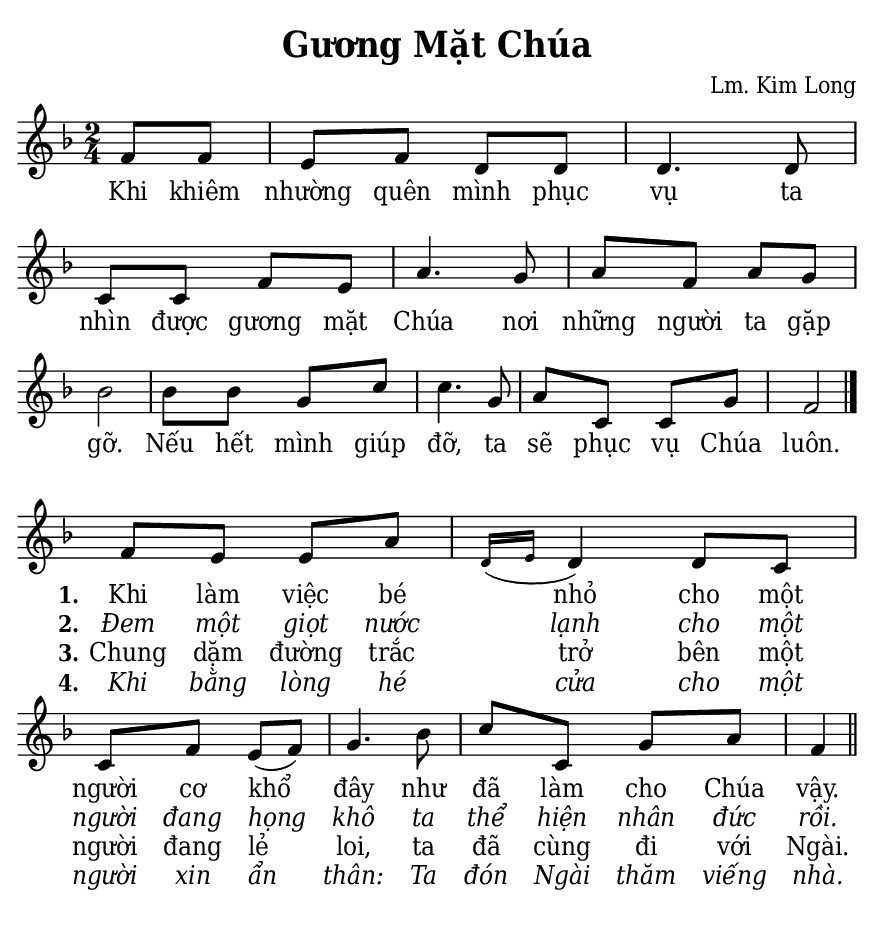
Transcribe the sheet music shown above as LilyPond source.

% Cài đặt chung
\version "2.24.3"
\include "english.ly"

\header {
  title = "Gương Mặt Chúa"
  poet = ""
  composer = "Lm. Kim Long"
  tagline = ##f
}

% Nhạc
nhacPhanMot = \relative c' {
  \key f \major
  \time 2/4
  \partial 4 f8 f |
  e f d d |
  d4. d8 |
  c c f e |
  a4. g8 |
  a f a g |
  bf2 |
  bf8 bf g c |
  c4. g8 |
  a c, c g' |
  f2 \bar "|."
}

nhacPhanHai = \relative c' {
  \key f \major
  \time 2/4
  f8 e e a |
  \grace { d,16 (e } d4) d8 c |
  c f e (f) |
  g4. bf8 |
  c c, g' a |
  f4 \bar "||"
}

% Lời
loiPhanMot = \lyricmode {
  Khi khiêm nhường quên mình phục vụ
  ta nhìn được gương mặt Chúa nơi những người ta gặp gỡ.
  Nếu hết mình giúp đỡ, ta sẽ phục vụ Chúa luôn.
}

loiPhanHai = \lyricmode {
  <<
    {
      \set stanza = "1."
      Khi làm việc bé nhỏ cho một người cơ khổ đây
      như đã làm cho Chúa vậy.
    }
    \new Lyrics {
	    \set associatedVoice = "beSop"
	    \set stanza = "2."
      \override Lyrics.LyricText.font-shape = #'italic
      Đem một giọt nước lạnh cho một người đang họng khô
      ta thể hiện nhân đức rồi.
    }
    \new Lyrics {
	    \set associatedVoice = "beSop"
	    \set stanza = "3."
      Chung dặm đường trắc trở bên một người đang lẻ loi,
      ta đã cùng đi với Ngài.
    }
    \new Lyrics {
	    \set associatedVoice = "beSop"
	    \set stanza = "4."
      \override Lyrics.LyricText.font-shape = #'italic
      Khi bằng lòng hé cửa cho một người xin ẩn thân:
      Ta đón Ngài thăm viếng nhà.
    }
  >>
}

% Dàn trang
\paper {
  #(set-paper-size "a5")
  top-margin = 3\mm
  bottom-margin = 3\mm
  left-margin = 3\mm
  right-margin = 3\mm
  indent = #0
  #(define fonts
	 (make-pango-font-tree "Deja Vu Serif Condensed"
	 		       "Deja Vu Serif Condensed"
			       "Deja Vu Serif Condensed"
			       (/ 20 20)))
  print-page-number = ##f
}

\score {
  <<
    \new Staff <<
        \clef treble
        \new Voice = beSop {
          \nhacPhanMot
        }
      \new Lyrics \lyricsto beSop \loiPhanMot
    >>
  >>
  \layout {
    \override Lyrics.LyricSpace.minimum-distance = #2
    \override Score.BarNumber.break-visibility = ##(#f #f #f)
    \override Score.SpacingSpanner.uniform-stretching = ##t
    ragged-last = ##f
  }
}

\score {
  <<
    \new Staff <<
        \clef treble
        \new Voice = beSop {
          \nhacPhanHai
        }
      \new Lyrics \lyricsto beSop \loiPhanHai
    >>
  >>
  \layout {
    \override Staff.TimeSignature.transparent = ##t
    \override Lyrics.LyricSpace.minimum-distance = #2.5
    \override Score.BarNumber.break-visibility = ##(#f #f #f)
    \override Score.SpacingSpanner.uniform-stretching = ##t
    ragged-last = ##f
  }
}
